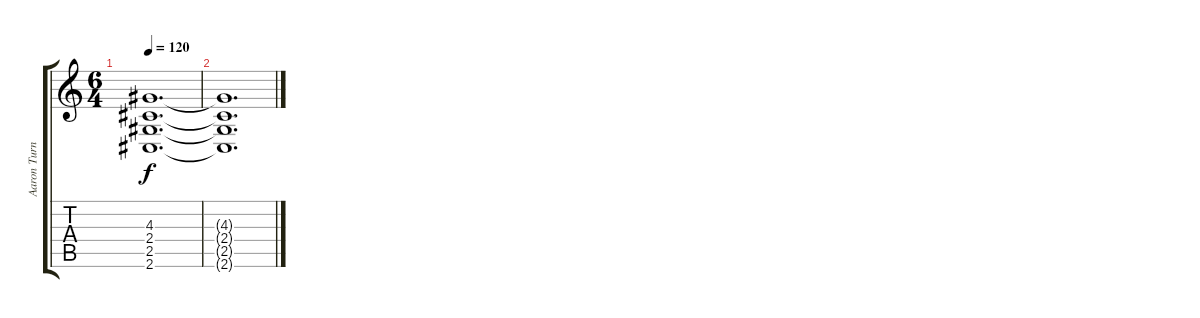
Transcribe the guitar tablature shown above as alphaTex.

\track ("Aaron Turner" "Aaron Turn") {instrument distortionguitar}
\staff {score tabs}
\tuning (Db4 Ab3 E3 B2 Gb2 B1) {hide}
\ts (6 4)
\tempo 120
\clef g2
\ks c
(4.3{t} 2.4{t} 2.5{t} 2.6{t}).1{d dy f} |
(4.3{t} 2.4{t} 2.5{t} 2.6{t}).1{d}
